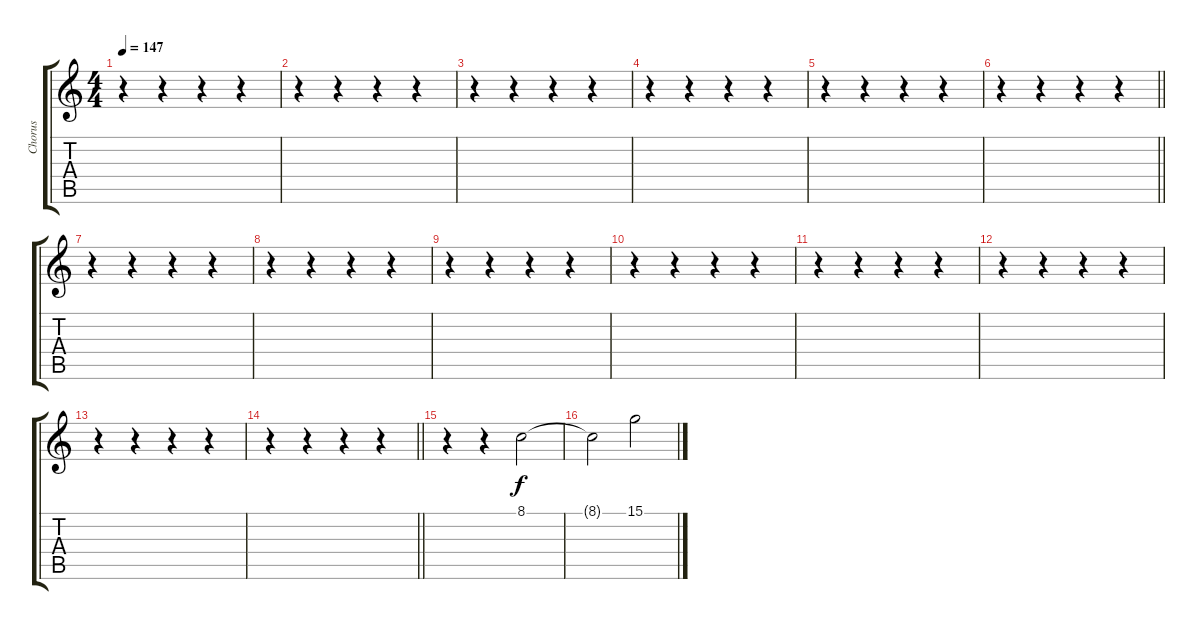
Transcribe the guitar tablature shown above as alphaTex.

\track ("Chorus" "Chorus") {instrument choiraahs}
\staff {score tabs}
\tuning (E4 B3 G3 D3 A2 E2) {hide}
\ts (4 4)
\tempo 147
\clef g2
\ks c
r.4{dy f} r.4 r.4 r.4 |
r.4 r.4 r.4 r.4 |
r.4 r.4 r.4 r.4 |
r.4 r.4 r.4 r.4 |
r.4 r.4 r.4 r.4 |
\barLineRight lightlight
r.4 r.4 r.4 r.4 |
r.4 r.4 r.4 r.4 |
r.4 r.4 r.4 r.4 |
r.4 r.4 r.4 r.4 |
r.4 r.4 r.4 r.4 |
r.4 r.4 r.4 r.4 |
r.4 r.4 r.4 r.4 |
r.4 r.4 r.4 r.4 |
\barLineRight lightlight
r.4 r.4 r.4 r.4 |
r.4 r.4 8.1.2 |
8.1{t}.2 15.1.2
